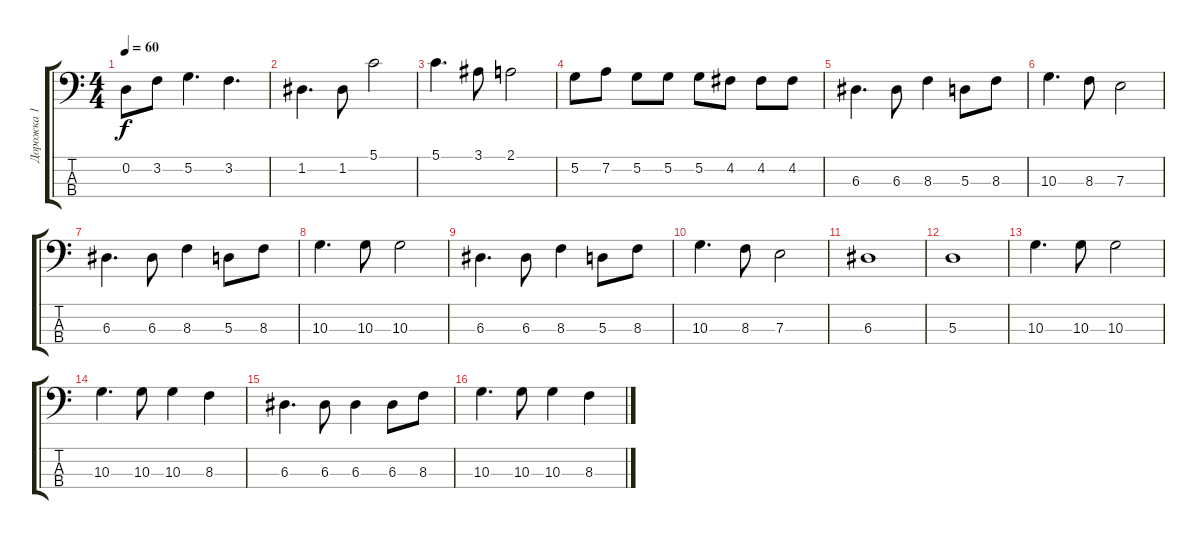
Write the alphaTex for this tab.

\track ("Дорожка 1" "Дорожка 1") {instrument acousticguitarsteel}
\staff {score tabs}
\tuning (G2 D2 A1 E1) {hide}
\ts (4 4)
\tempo 60
\clef f4
\ks c
0.2.8{dy f} 3.2.8 5.2.4{d} 3.2.4{d} |
1.2.4{d} 1.2.8 5.1.2 |
5.1.4{d} 3.1.8 2.1.2 |
5.2.8 7.2.8 5.2.8 5.2.8 5.2.8 4.2.8 4.2.8 4.2.8 |
6.3.4{d} 6.3.8 8.3.4 5.3.8 8.3.8 |
10.3.4{d} 8.3.8 7.3.2 |
6.3.4{d} 6.3.8 8.3.4 5.3.8 8.3.8 |
10.3.4{d} 10.3.8 10.3.2 |
6.3.4{d} 6.3.8 8.3.4 5.3.8 8.3.8 |
10.3.4{d} 8.3.8 7.3.2 |
6.3.1 |
5.3.1 |
10.3.4{d} 10.3.8 10.3.2 |
10.3.4{d} 10.3.8 10.3.4 8.3.4 |
6.3.4{d} 6.3.8 6.3.4 6.3.8 8.3.8 |
10.3.4{d} 10.3.8 10.3.4 8.3.4
